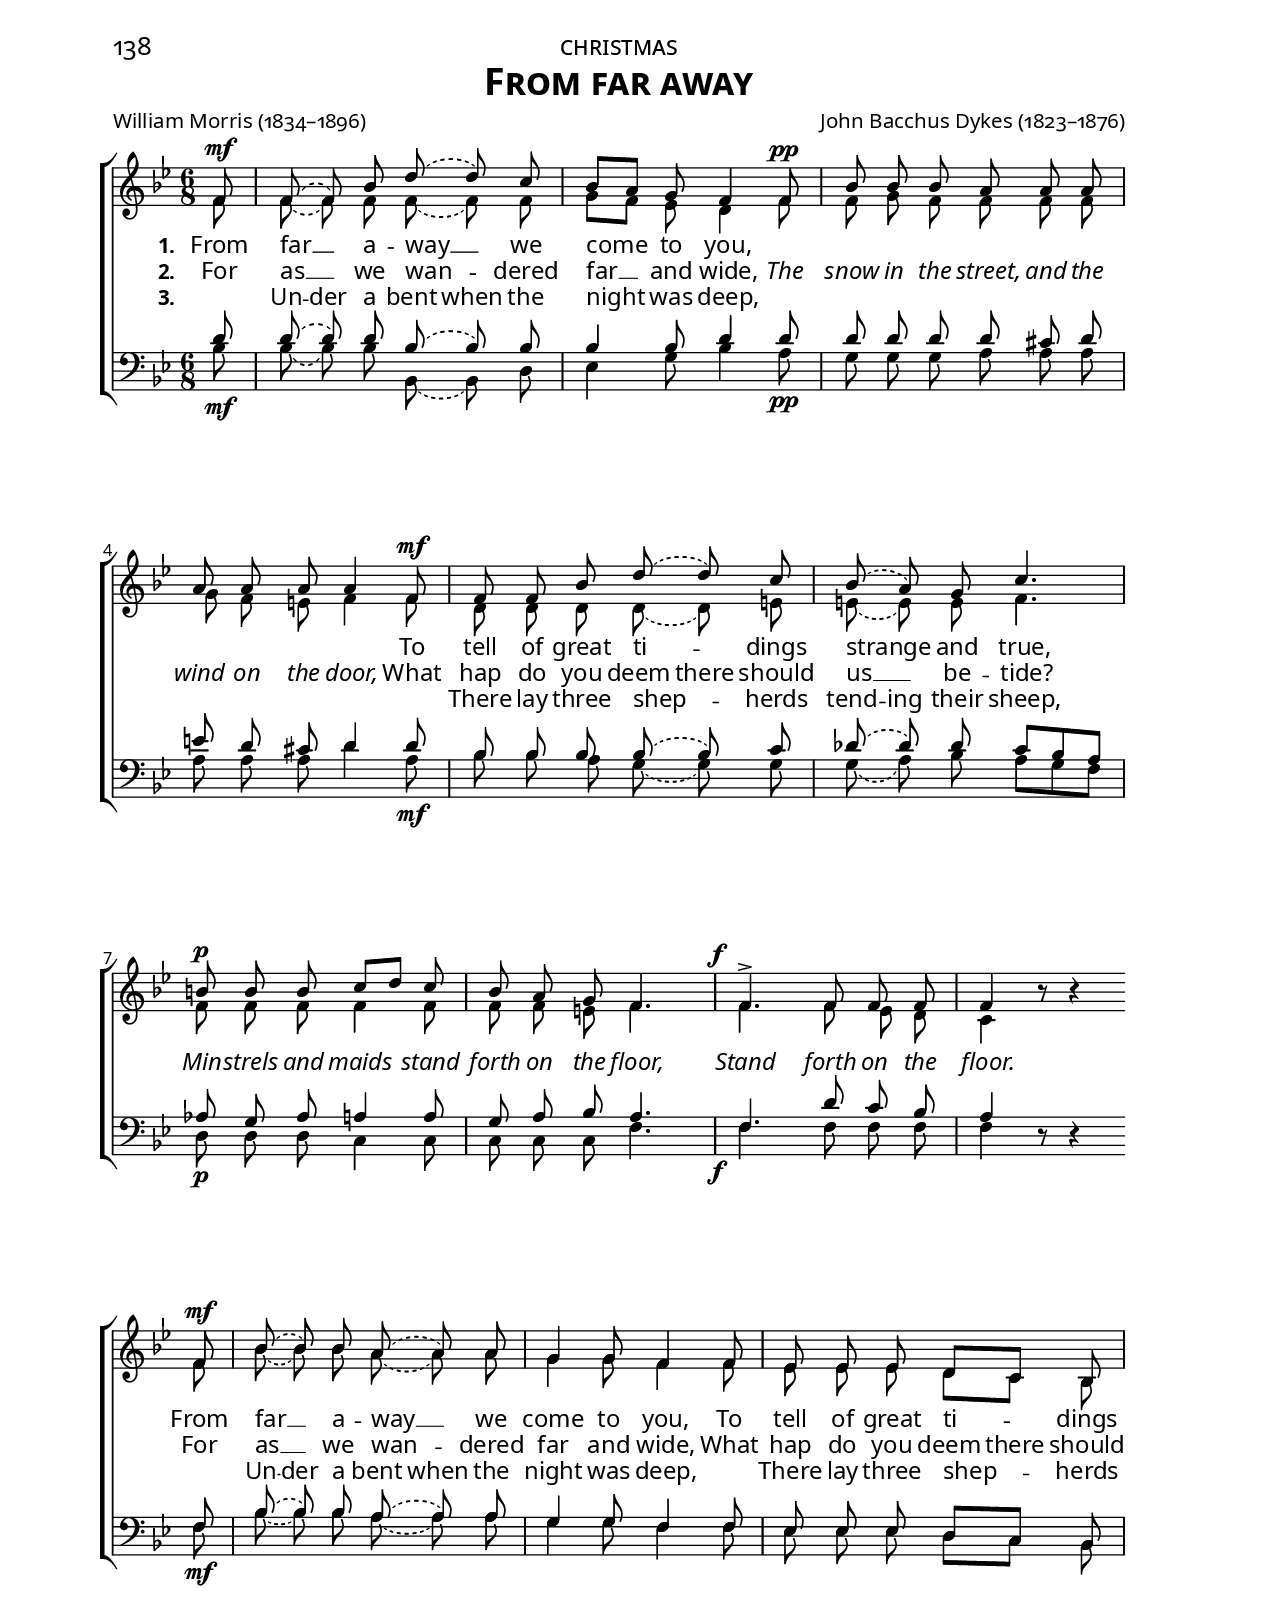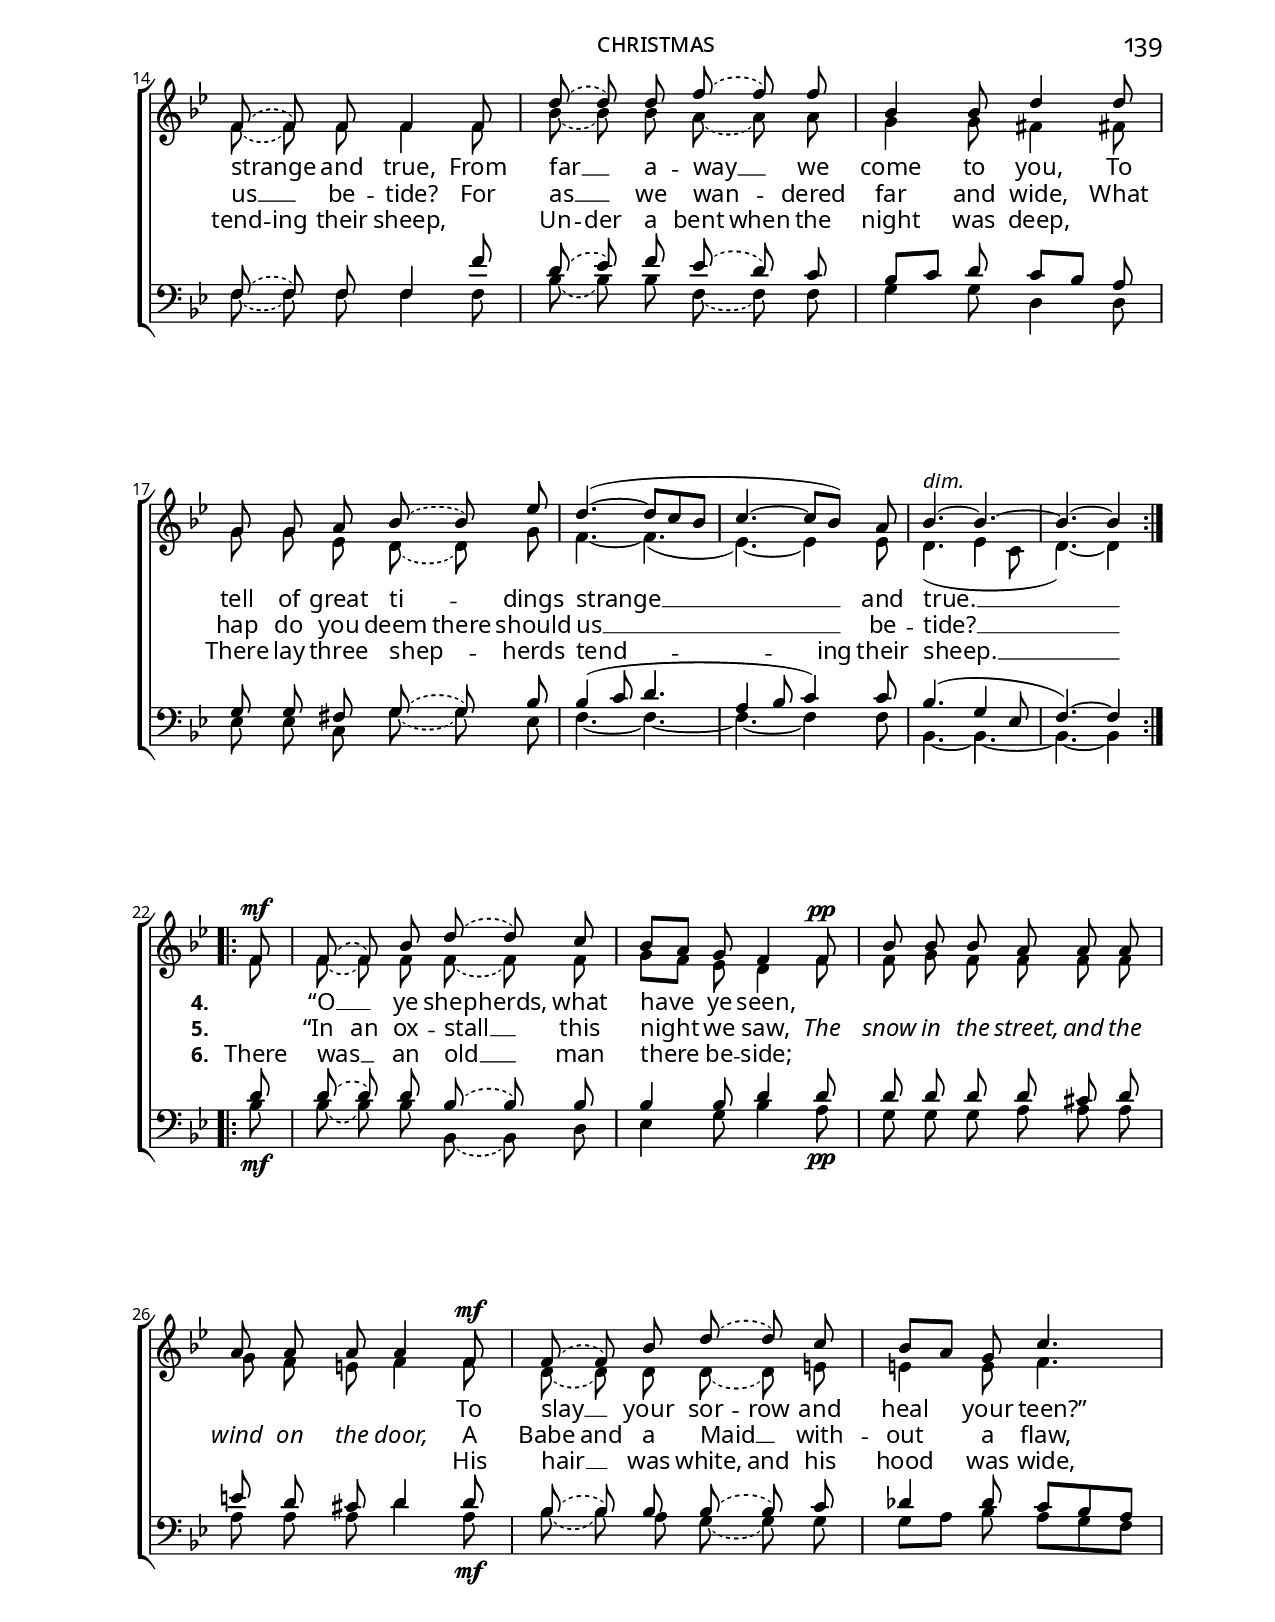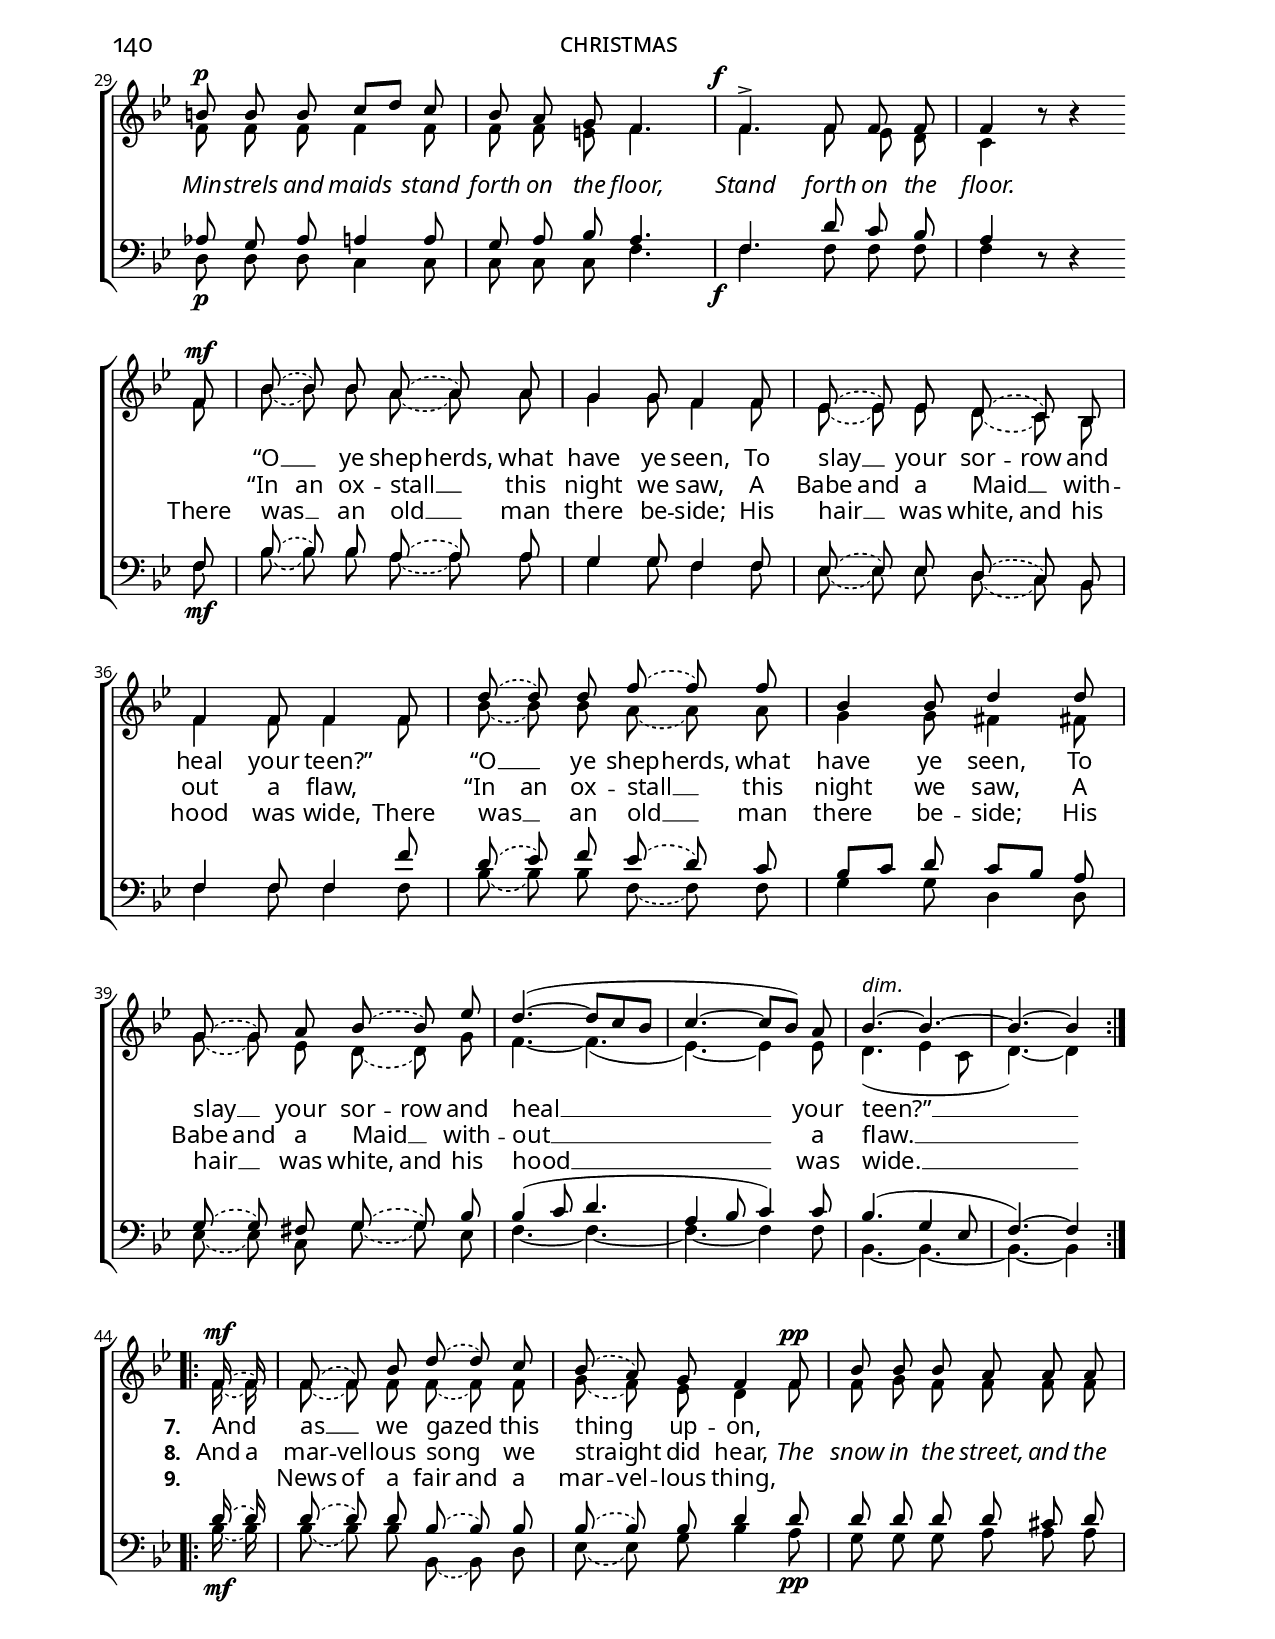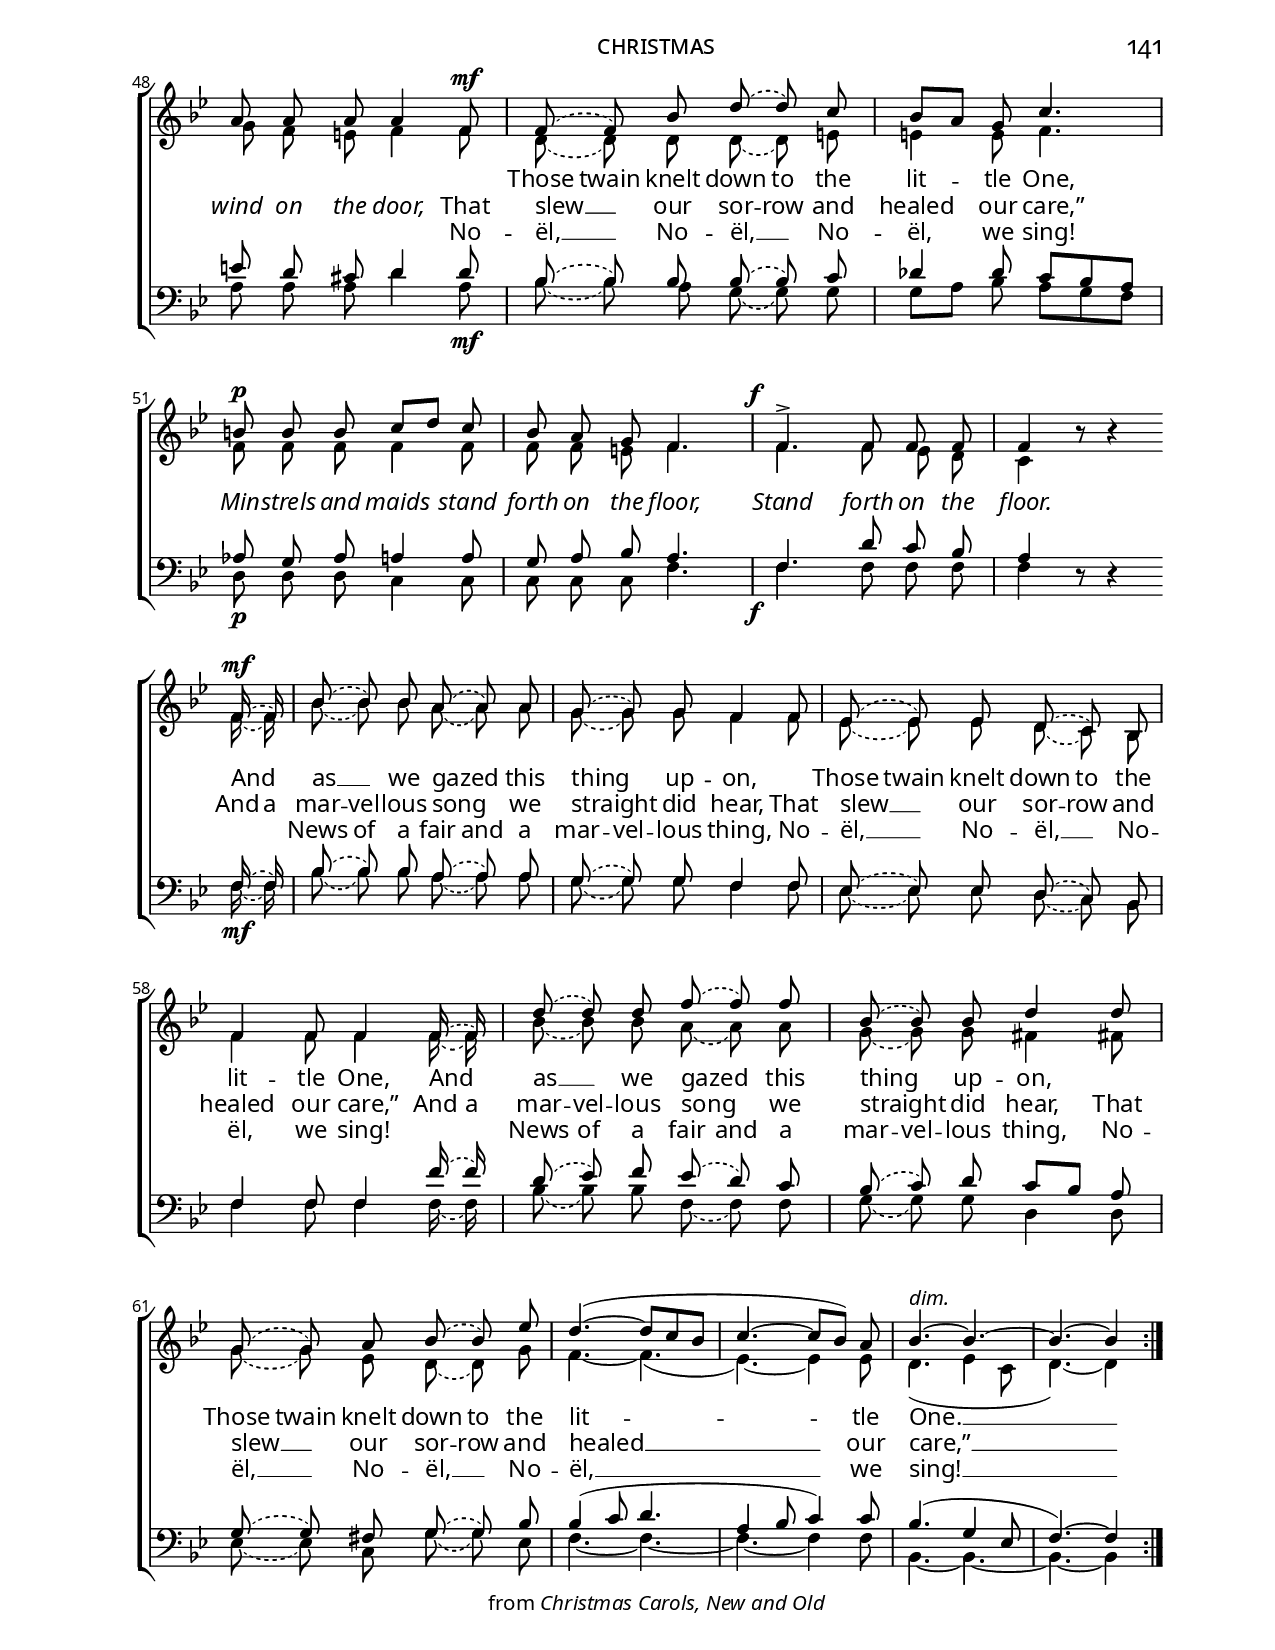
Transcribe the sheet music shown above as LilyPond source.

\version "2.14.2"
\include "util.ly"
\header {
  title = \markup{\override #'(font-name . "Garamond Premier Pro Semibold"){ \abs-fontsize #18 \smallCapsOldStyle"From far away"}}
  poet = \markup\oldStyleNum"William Morris (1834–1896)"
  composer = \markup\oldStyleNum"John Bacchus Dykes (1823–1876)"
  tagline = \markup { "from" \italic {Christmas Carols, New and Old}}
}
\paper {
  %print-all-headers = ##t
  paper-height = 11\in
  paper-width = 8.5\in
  indent = 0\in
  %system-system-spacing = #'((basic-distance . 10) (padding . 0))
  system-system-spacing =
    #'((basic-distance . 0)
       (minimum-distance . 0)
       (padding . -5)
       (stretchability . 100))
  ragged-last-bottom = ##f
  ragged-bottom = ##f
  two-sided = ##t
  inner-margin = 1\in
  outer-margin = 0.75\in
  top-margin = 0.26\in
  bottom-margin = 0.25\in
  first-page-number = #138
  print-first-page-number = ##t
  headerLine = \markup{\override #'(font-name . "Garamond Premier Pro") \smallCapsOldStyle"christmas"}
  oddHeaderMarkup = \markup\fill-line{
     \override #'(font-name . "Garamond Premier Pro")\abs-fontsize #12.5
     \combine 
        \fill-line{"" \on-the-fly #print-page-number-check-first
        \oldStylePageNum""
        }
        \fill-line{\headerLine}
  }
  evenHeaderMarkup = \markup {
     \override #'(font-name . "Garamond Premier Pro")\abs-fontsize #12.5
     \combine
        \on-the-fly #print-page-number-check-first
        \oldStylePageNum""
        \fill-line{\headerLine}
  }
}
#(set-global-staff-size 18) \paper{ #(define fonts (make-pango-font-tree "Garamond Premier Pro" "Garamond Premier Pro" "Garamond Premier Pro" (/ 18 20))) }
global = {
  \key bes \major
  \time 6/8
  \autoBeamOff
  \override DynamicLineSpanner #'staff-padding = #0.0
  \override DynamicLineSpanner #'Y-extent = #'(-1 . 1)
}

sopMusic = \relative c' {
  \repeat volta 3 {
    \partial 8 f8^\mf |
    \slurDashed
    f( f) bes8 d8( d) c8 |
    bes[ a] g f4 \bar"" f8^\pp |
    bes bes bes a a a |
    
    a a a a4 \bar"" f8^\mf |
    f f bes d8( d) c8 |
    bes( a) g c4. | 
    b8^\p b b c[ d] c |
    
    bes a g f4. |
    \once\override DynamicText #'X-offset = #'-3
    f^>^\f f8 f f |
    f4 bes8\rest bes4\rest  \bar""
    f8^\mf |
    bes( bes) bes8 a8( a) a8 |
    
    g4 g8 f4 f8 |
    ees ees ees d[ c] bes |
    f'( f) f8 f4 \bar"" f8 |
    
    d'( d) d8 f8( f) f8 |
    bes,4 bes8 d4 \bar"" d8 |
    g, g a bes( bes) ees8 |
    
    \slurSolid
    d4.(~ d8[ c bes] |
    c4.~ c8[ bes]) a |
    bes4.~^\markup\italic"dim." bes~ |
    \partial 8*5 bes~ bes4 \break
  }
  
  
  %2ndPage
  \repeat volta 3 {
    \partial 8 f8^\mf |
    \slurDashed
    f( f) bes8 d8( d) c8 |
    bes[ a] g f4 \bar"" f8^\pp |
    bes bes bes a a a |
    
    a a a a4 \bar"" f8^\mf |
    f( f) bes d8( d) c8 |
    bes[ a] g c4. | 
    b8^\p b b c[ d] c |
    
    bes a g f4. |
    \once\override DynamicText #'X-offset = #'-3
    f^>^\f f8 f f |
    f4 bes8\rest bes4\rest  \bar""
    f8^\mf |
    bes( bes) bes8 a8( a) a8 |
    
    g4 g8 f4 f8 |
    ees( ees) ees d( c) bes |
    f'4 f8 f4 \bar"" f8 |
    
    d'( d) d8 f8( f) f8 |
    bes,4 bes8 d4 \bar"" d8 |
    g,( g) a bes( bes) ees8 |
    
    \slurSolid
    d4.(~ d8[ c bes] |
    c4.~ c8[ bes]) a |
    bes4.~^\markup\italic"dim." bes~ |
    \partial 8*5 bes~ bes4 \break
  }
  
  
  
  
  %3rdPage
  \repeat volta 3 {
    \slurDashed
    \partial 8 f16(^\mf f) |
    f8( f) bes8 d8( d) c8 |
    bes( a) g f4 \bar"" f8^\pp |
    bes bes bes a a a |
    
    a a a a4 \bar"" f8^\mf |
    f( f) bes d8( d) c8 |
    bes[ a] g c4. | 
    b8^\p b b c[ d] c |
    
    bes a g f4. |
    \once\override DynamicText #'X-offset = #'-3
    f^>^\f f8 f f |
    f4 bes8\rest bes4\rest  \bar""
    f16(^\mf f) |
    bes8( bes) bes8 a8( a) a8 |
    
    g( g) g8 f4 f8 |
    ees( ees) ees d( c) bes |
    f'4 f8 f4 \bar"" f16( f) |
    
    d'8( d) d8 f8( f) f8 |
    bes,( bes) bes8 d4 \bar"" d8 |
    g,( g) a bes( bes) ees8 |
    
    \slurSolid
    d4.(~ d8[ c bes] |
    c4.~ c8[ bes]) a |
    bes4.~^\markup\italic"dim." bes~ |
    \partial 8*5 bes~ bes4 \break
  }
}
sopWords = \lyricmode {
  
}

altoMusic = \relative c' {
  f8 |
  \slurDashed
  f( f) f8 f8( f) f8 |
  g[ f] ees d4 f8 |
  f g f f f f |
  
  g f e f4 f8 |
  d d d d( d) e8 |
  e( e) e8 f4. |
  f8 f f f4 f8 |
  
  f f e f4. |
  f f8 ees d |
  c4 s4. f8 |
  bes( bes) bes8 a( a) a8 |
  
  g4 g8 f4 f8 |
  ees ees ees d[ c] bes |
  f'( f) f8 f4 f8 |
  
  bes( bes) bes8 a( a) a8 |
  g4 g8 fis4 fis!8 |
  g g ees d( d) g8 |
  
  \slurSolid
  f4.~ f( |
  ees)~ ees4 ees8 |
  d4.( ees4 c8 |
  d4.)~ d4
  
  
  
  
  
  
  
  
  %2ndPageAlto
  f8 |
  \slurDashed
  f( f) f8 f8( f) f8 |
  g[ f] ees d4 f8 |
  f g f f f f |
  
  g f e f4 f8 |
  d( d) d d( d) e8 |
  e4 e8 f4. |
  f8 f f f4 f8 |
  
  f f e f4. |
  f f8 ees d |
  c4 s4. f8 |
  bes( bes) bes8 a( a) a8 |
  
  g4 g8 f4 f8 |
  ees( ees) ees d( c) bes |
  f'4 f8 f4 f8 |
  
  bes( bes) bes8 a( a) a8 |
  g4 g8 fis4 fis!8 |
  g( g) ees d( d) g8 |
  
  \slurSolid
  f4.~ f( |
  ees)~ ees4 ees8 |
  d4.( ees4 c8 |
  d4.)~ d4
  
  
  
  
  
  
  
  
  
  
  
  %3rdPageAlto
  \slurDashed
  f16( f) |
  f8( f) f8 f8( f) f8 |
  g( f) ees d4 f8 |
  f g f f f f |
  
  g f e f4 f8 |
  d( d) d d( d) e8 |
  e4 e8 f4. |
  f8 f f f4 f8 |
  
  f f e f4. |
  f f8 ees d |
  c4 s4. f16( f) |
  bes8( bes) bes8 a( a) a8 |
  
  g( g) g8 f4 f8 |
  ees( ees) ees d( c) bes |
  f'4 f8 f4 f16( f) |
  
  bes8( bes) bes8 a( a) a8 |
  g( g) g8 fis4 fis!8 |
  g( g) ees d( d) g8 |
  
  \slurSolid
  f4.~ f( |
  ees)~ ees4 ees8 |
  d4.( ees4 c8 |
  d4.)~ d4
}
altoWords = \lyricmode {
  \dropLyricsIX
  \set stanza = #"1. "
  From far __ a -- way __ we come to you,
  
  %\markup\italic The \markup\italic snow \markup\italic in \markup\italic the \markup\italic street, \markup\italic and \markup\italic the \markup\italic wind \markup\italic on \markup\italic the \markup\italic door,
  \repeat unfold 11 \skip1
  
  To tell of great ti -- \set associatedVoice = "sopranos"
  dings strange and true,
  \unset associatedVoice
  
  %\markup\italic Min -- \markup\italic strels \markup\italic and \markup\italic maids \markup\italic stand \markup\italic forth \markup\italic on \markup\italic the \markup\italic floor, \markup\italic Stand \markup\italic forth \markup\italic on \markup\italic the \markup\italic floor.
  \repeat unfold 14{\skip1}
  
  From far __ a -- way __ we come to you,
  To tell of great ti -- dings strange and true,
  From far __ a -- way __ we come to you,
  To tell of great ti -- \set associatedVoice = "sopranos"
  dings strange __ and true. __
  \unset associatedVoice
  
  
  
  \set stanza = #"4. "
  "" “O __ ye \set ignoreMelismata = ##t shep -- herds, \unset ignoreMelismata what have ye seen,
  
  %\markup\italic The \markup\italic snow \markup\italic in \markup\italic the \markup\italic street, \markup\italic and \markup\italic the \markup\italic wind \markup\italic on \markup\italic the \markup\italic door,
  \repeat unfold 11 \skip1
  
  To slay __ your \set ignoreMelismata = ##t sor -- row \unset ignoreMelismata and heal your teen?”
  
  %\markup\italic Min -- \markup\italic strels \markup\italic and \markup\italic maids \markup\italic stand \markup\italic forth \markup\italic on \markup\italic the \markup\italic floor, \markup\italic Stand \markup\italic forth \markup\italic on \markup\italic the \markup\italic floor.
  \repeat unfold 14{\skip1}
  
  \skip1 “O __ ye \set ignoreMelismata = ##t shep -- herds, \unset ignoreMelismata what have ye seen,
  To slay __ your \set ignoreMelismata = ##t sor -- row \unset ignoreMelismata and heal your teen?”
  \skip1 “O __ ye \set ignoreMelismata = ##t shep -- herds, \unset ignoreMelismata what have ye seen,
  To slay __ your \set ignoreMelismata = ##t sor -- row \unset ignoreMelismata and heal __ your teen?” __
  
  
  
  
  \set stanza = #"7. "
  And as __ we gazed this thing up -- on,
  
  %%\markup\italic The \markup\italic snow \markup\italic in \markup\italic the \markup\italic street, \markup\italic and \markup\italic the \markup\italic wind \markup\italic on \markup\italic the \markup\italic door,
  \repeat unfold 11 \skip1
  
  \set ignoreMelismata = ##t
  \skip1 Those twain knelt down to the lit -- tle One,
  
  %\markup\italic Min -- \markup\italic strels \markup\italic and \markup\italic maids \markup\italic stand \markup\italic forth \markup\italic on \markup\italic the \markup\italic floor, \markup\italic Stand \markup\italic forth \markup\italic on \markup\italic the \markup\italic floor.
  \repeat unfold 14{\skip1}
  
  And _ as __ _ we gazed _ this thing _ up -- on,
  \skip1 Those twain knelt down to the lit -- tle One,
  And _ as __ _ we gazed _ this thing _ up -- on,
  \skip1 Those twain knelt down to
  \unset ignoreMelismata
  the lit -- tle One. __
}
altoWordsII = \lyricmode {
  \dropLyricsIX
%\markup\italic 
  \set stanza = #"2. "
  For as __ we wan -- dered far __ and wide,
  
  \set associatedVoice = "sopranos"
  \markup\italic The \markup\italic snow \markup\italic in \markup\italic the \markup\italic street, \markup\italic and \markup\italic the \markup\italic wind \markup\italic on \markup\italic the \markup\italic door,
  \unset associatedVoice
  
  What hap do you \set ignoreMelismata = ##t deem there \unset ignoreMelismata should us __ be -- tide?
  
  \markup\italic Min -- \markup\italic strels \markup\italic and \markup\italic maids \markup\italic stand \markup\italic forth \markup\italic on \markup\italic the \markup\italic floor,
  \set associatedVoice = "sopranos"
  \markup\italic Stand \markup\italic forth \markup\italic on \markup\italic the \markup\italic floor.
  \unset associatedVoice
  %\repeat unfold 14{\skip1}
  
  For as __ we wan -- dered far and wide,
  What hap do you \set ignoreMelismata = ##t deem there \unset ignoreMelismata should us __ be -- tide?
  For as __ we wan -- dered far and wide,
  What hap do you \set ignoreMelismata = ##t deem there \unset ignoreMelismata \set associatedVoice = "sopranos"
  should us __ be -- tide? __
  \unset associatedVoice
  
  
  
  \set stanza = #"5. "
  "" \set ignoreMelismata = ##t
  “In an ox -- stall __ _ this night _ we saw,
  
  \set associatedVoice = "sopranos"
  \markup\italic The \markup\italic snow \markup\italic in \markup\italic the \markup\italic street, \markup\italic and \markup\italic the \markup\italic wind \markup\italic on \markup\italic the \markup\italic door,
  \unset associatedVoice
  
  A Babe and a Maid __ _ with -- out a flaw,
  
  \markup\italic Min -- \markup\italic strels \markup\italic and \markup\italic maids \markup\italic stand \markup\italic forth \markup\italic on \markup\italic the \markup\italic floor,
  \set associatedVoice = "sopranos"
  \markup\italic Stand \markup\italic forth \markup\italic on \markup\italic the \markup\italic floor.
  \unset associatedVoice
  %\repeat unfold 14{\skip1}
  
  \skip1 “In an ox -- stall __ _ this night we saw,
  A Babe and a Maid __ _ with -- out a flaw,
  \skip1 “In an ox -- stall __ _ this night we saw,
  A Babe and a \unset ignoreMelismata
  Maid __ with -- out __ a flaw. __
  
  
  
  
  \set stanza = #"8. "
  \set ignoreMelismata = ##t
  And a mar -- vel -- lous song _ we straight _ did hear,
  
  \set associatedVoice = "sopranos"
  \markup\italic The \markup\italic snow \markup\italic in \markup\italic the \markup\italic street, \markup\italic and \markup\italic the \markup\italic wind \markup\italic on \markup\italic the \markup\italic door,
  \unset associatedVoice
  
  That slew __ _ our sor -- row and healed our care,”
  
  \markup\italic Min -- \markup\italic strels \markup\italic and \markup\italic maids \markup\italic stand \markup\italic forth \markup\italic on \markup\italic the \markup\italic floor,
  \set associatedVoice = "sopranos"
  \markup\italic Stand \markup\italic forth \markup\italic on \markup\italic the \markup\italic floor.
  \unset associatedVoice
  %\repeat unfold 14{\skip1}
  
  And a mar -- vel -- lous song _ we straight _ did hear,
  That slew __ _ our sor -- row and healed our care,”
  And a mar -- vel -- lous song _ we straight _ did hear,
  That slew __ _ our sor -- row
  \unset ignoreMelismata
  and healed __ our care,” __
}
altoWordsIII = \lyricmode {
  \dropLyricsIX
  \set stanza = #"3. "
  \skip1
  \set ignoreMelismata = ##t
  Un -- der a bent when the night _ was deep,
  
  %%\markup\italic The \markup\italic snow \markup\italic in \markup\italic the \markup\italic street, \markup\italic and \markup\italic the \markup\italic wind \markup\italic on \markup\italic the \markup\italic door,
  \repeat unfold 11 \skip1
  
  \skip1 There lay three shep -- _
  \set associatedVoice = "sopranos"
  herds tend -- ing their sheep,
  \unset ignoreMelismata
  \unset associatedVoice
  
  %\markup\italic Min -- \markup\italic strels \markup\italic and \markup\italic maids \markup\italic stand \markup\italic forth \markup\italic on \markup\italic the \markup\italic floor, \markup\italic Stand \markup\italic forth \markup\italic on \markup\italic the \markup\italic floor.
  \repeat unfold 14{\skip1}
  
  \skip1 \set ignoreMelismata = ##t
  Un -- der a bent when the night was deep,
  \skip1 There lay three shep -- _ herds tend -- ing their sheep,
  \skip1 Un -- der a bent when the night was deep,
  \skip1 There lay three shep -- _ herds
  \set associatedVoice = "sopranos"
  tend -- _ _ _ _ _ ing
  \unset ignoreMelismata
  their sheep. __
  \unset associatedVoice
  
  
  
  \set stanza = #"6. "
  There was __ an old __ man there be -- side;
  
  %%\markup\italic The \markup\italic snow \markup\italic in \markup\italic the \markup\italic street, \markup\italic and \markup\italic the \markup\italic wind \markup\italic on \markup\italic the \markup\italic door,
  \repeat unfold 11 \skip1
  
  \set ignoreMelismata = ##t
  His hair __ _ was white, and his hood was wide,
  
  %\markup\italic Min -- \markup\italic strels \markup\italic and \markup\italic maids \markup\italic stand \markup\italic forth \markup\italic on \markup\italic the \markup\italic floor, \markup\italic Stand \markup\italic forth \markup\italic on \markup\italic the \markup\italic floor.
  \repeat unfold 14{\skip1}
  
  There was __ _ an old __ _ man there be -- side;
  His hair __ _ was white, and his hood was wide,
  There was __ _ an old __ _ man there be -- side;
  His hair __ _ was white, and
  \unset ignoreMelismata
  his hood __ was wide. __
  
  
  
  
  \set stanza = #"9. "
  \set ignoreMelismata = ##t
  "" "" News of a fair and a mar -- vel -- lous thing,
  
  %%\markup\italic The \markup\italic snow \markup\italic in \markup\italic the \markup\italic street, \markup\italic and \markup\italic the \markup\italic wind \markup\italic on \markup\italic the \markup\italic door,
  \repeat unfold 11 \skip1
  
  No -- ël, __ _ No -- ël, __ _ No -- ël, we sing!
  
  %\markup\italic Min -- \markup\italic strels \markup\italic and \markup\italic maids \markup\italic stand \markup\italic forth \markup\italic on \markup\italic the \markup\italic floor, \markup\italic Stand \markup\italic forth \markup\italic on \markup\italic the \markup\italic floor.
  \repeat unfold 14{\skip1}
  
  "" "" News of a fair and a mar -- vel -- lous thing,
  No -- ël, __ _ No -- ël, __ _ No -- ël, we sing!
  "" "" News of a fair and a mar -- vel -- lous thing,
  \unset ignoreMelismata
  No -- ël, __ No -- ël, __ No -- ël, __ we sing! __
}
altoWordsIV = \lyricmode {
}
altoWordsV = \lyricmode {
}
altoWordsVI = \lyricmode {
}
altoWordsVII = \lyricmode {
}
altoWordsVIII = \lyricmode {
}
altoWordsIX = \lyricmode {
}

tenorMusic = \relative c {
  d'8_\mf |
  \slurDashed
  d( d) d8 bes( bes) bes8 |
  bes4 bes8 d4 d8_\pp |
  d d d d cis d |
  
  e d cis d4 d8_\mf |
  bes bes bes bes( bes) c8 |
  des( des) des8 c[ bes a] |
  aes_\p g aes a4 a8 |
  
  g a bes a4. |
  \once\override DynamicText #'X-offset = #'-3
  f4._\f d'8 c bes |
  a4 s4. f8_\mf |
  bes( bes) bes8 a8( a) a8 |
  
  g4 g8 f4 f8 |
  ees ees ees d[ c] bes |
  f'( f) f8 f4 f'8 |
  
  d( ees) f ees( d) c |
  bes[ c] d c[ bes] a |
  g g fis g( g) bes8 |
  
  \slurSolid
  bes4( c8 d4. |
  a4 bes8 c4) c8 |
  bes4.( g4 ees8 |
  f4.)~ f4
  
  
  
  
  
  
  %2ndPageTenor
  d'8_\mf |
  \slurDashed
  d( d) d8 bes( bes) bes8 |
  bes4 bes8 d4 d8_\pp |
  d d d d cis d |
  
  e d cis d4 d8_\mf |
  bes( bes) bes bes( bes) c8 |
  des4 des8 c[ bes a] |
  aes_\p g aes a4 a8 |
  
  g a bes a4. |
  \once\override DynamicText #'X-offset = #'-3
  f4._\f d'8 c bes |
  a4 s4. f8_\mf |
  bes( bes) bes8 a8( a) a8 |
  
  g4 g8 f4 f8 |
  ees( ees) ees d( c) bes |
  f'4 f8 f4 f'8 |
  
  d( ees) f ees( d) c |
  bes[ c] d c[ bes] a |
  g( g) fis g( g) bes8 |
  
  \slurSolid
  bes4( c8 d4. |
  a4 bes8 c4) c8 |
  bes4.( g4 ees8 |
  f4.)~ f4
  
  
  
  
  
  
  
  
  %3rdPageTenor
  \slurDashed
  d'16(_\mf d) |
  d8( d) d8 bes( bes) bes8 |
  bes8( bes) bes8 d4 d8_\pp |
  d d d d cis d |
  
  e d cis d4 d8_\mf |
  bes( bes) bes bes( bes) c8 |
  des4 des8 c[ bes a] |
  aes_\p g aes a4 a8 |
  
  g a bes a4. |
  \once\override DynamicText #'X-offset = #'-3
  f4._\f d'8 c bes |
  a4 s4. f16(_\mf f) |
  bes8( bes) bes8 a8( a) a8 |
  
  g8( g) g8 f4 f8 |
  ees( ees) ees d( c) bes |
  f'4 f8 f4 f'16( f) |
  
  d8( ees) f ees( d) c |
  bes( c) d c[ bes] a |
  g( g) fis g( g) bes8 |
  
  \slurSolid
  bes4( c8 d4. |
  a4 bes8 c4) c8 |
  bes4.( g4 ees8 |
  f4.)~ f4
}
tenorWords = \lyricmode {

}

bassMusic = \relative c {
  bes'8 |
  \slurDashed
  bes( bes) bes8 bes,( bes) d8 |
  ees4 g8 bes4 a8 |
  g g g a a a |
  
  a a a d4 a8 |
  bes bes a g( g) g8 |
  g( a) bes a[ g f] |
  d d d c4 c8 |
  
  c c c f4. |
  f f8 f f |
  f4 d8\rest d4\rest f8 |
  bes( bes) bes8 a( a) a8 |
  
  g4 g8 f4 f8 |
  ees ees ees d[ c] bes |
  f'8( f) f8 f4 f8 |
  
  bes( bes) bes8 f( f) f8 |
  g4 g8 d4 d8 |
  ees ees c g'( g) ees8 |
  
  f4.~ f~ |
  f~ f4 f8 |
  bes,4.~ bes~ |
  bes~ bes4
  
  
  
  
  
  
  %2ndPageBass
  bes'8 |
  \slurDashed
  bes( bes) bes8 bes,( bes) d8 |
  ees4 g8 bes4 a8 |
  g g g a a a |
  
  a a a d4 a8 |
  bes( bes) a g( g) g8 |
  g[ a] bes a[ g f] |
  d d d c4 c8 |
  
  c c c f4. |
  f f8 f f |
  f4 d8\rest d4\rest f8 |
  bes( bes) bes8 a( a) a8 |
  
  g4 g8 f4 f8 |
  ees( ees) ees d( c) bes |
  f'4 f8 f4 f8 |
  
  bes( bes) bes8 f( f) f8 |
  g4 g8 d4 d8 |
  ees( ees) c g'( g) ees8 |
  
  f4.~ f~ |
  f~ f4 f8 |
  bes,4.~ bes~ |
  bes~ bes4
  
  
  
  
  
  %3rdPageBass
  \slurDashed
  bes'16( bes) |
  bes8( bes) bes8 bes,( bes) d8 |
  ees8( ees) g8 bes4 a8 |
  g g g a a a |
  
  a a a d4 \bar"" a8 |
  bes( bes) a g( g) g8 |
  g[ a] bes a[ g f] |
  d d d c4 c8 |
  
  c c c f4. |
  f f8 f f |
  f4 d8\rest d4\rest f16( f) |
  bes8( bes) bes8 a( a) a8 |
  
  g( g) g8 f4 \bar"" f8 |
  ees( ees) ees d( c) bes |
  f'4 f8 f4 f16( f) |
  
  bes8( bes) bes8 f( f) f8 |
  g( g) g8 d4 d8 |
  ees( ees) c g'( g) ees8 |
  
  f4.~ f~ |
  f~ f4 f8 |
  bes,4.~ bes~ |
  bes~ bes4
}
bassWords = \lyricmode {

}

pianoRH = \relative c' {
  
}
pianoLH = \relative c' {
  
}

\score {
  <<
   \new ChoirStaff <<
%    \new Lyrics = sopranos \with { \override VerticalAxisGroup #'nonstaff-relatedstaff-spacing = #'((basic-distance . 1)) }
    \new Staff = women <<
      \new Voice = "sopranos" { \voiceOne << \global \sopMusic >> }
      \new Voice = "altos" { \voiceTwo << \global \altoMusic >> }
    >>
    \new Lyrics \with { alignAboveContext = #"women" \override VerticalAxisGroup #'nonstaff-relatedstaff-spacing = #'((basic-distance . 1))} \lyricsto "sopranos" \sopWords
    \new Lyrics = "altosIX"  \with { alignBelowContext = #"women" \override VerticalAxisGroup #'nonstaff-relatedstaff-spacing = #'((basic-distance . 1))} \lyricsto "altos" \altoWordsIX
    \new Lyrics = "altosVIII"  \with { alignBelowContext = #"women" \override VerticalAxisGroup #'nonstaff-relatedstaff-spacing = #'((basic-distance . 1))} \lyricsto "altos" \altoWordsVIII
    \new Lyrics = "altosVII"  \with { alignBelowContext = #"women" \override VerticalAxisGroup #'nonstaff-relatedstaff-spacing = #'((basic-distance . 1))} \lyricsto "altos" \altoWordsVII
    \new Lyrics = "altosVI"  \with { alignBelowContext = #"women" \override VerticalAxisGroup #'nonstaff-relatedstaff-spacing = #'((basic-distance . 1))} \lyricsto "altos" \altoWordsVI
    \new Lyrics = "altosV"  \with { alignBelowContext = #"women" \override VerticalAxisGroup #'nonstaff-relatedstaff-spacing = #'((basic-distance . 1))} \lyricsto "altos" \altoWordsV
    \new Lyrics = "altosIV"  \with { alignBelowContext = #"women" \override VerticalAxisGroup #'nonstaff-relatedstaff-spacing = #'((basic-distance . 1))} \lyricsto "altos" \altoWordsIV
    \new Lyrics = "altosIII"  \with { alignBelowContext = #"women" \override VerticalAxisGroup #'nonstaff-relatedstaff-spacing = #'((basic-distance . 1))} \lyricsto "altos" \altoWordsIII
    \new Lyrics = "altosII"  \with { alignBelowContext = #"women" \override VerticalAxisGroup #'nonstaff-relatedstaff-spacing = #'((basic-distance . 1))} \lyricsto "altos" \altoWordsII
    \new Lyrics = "altos"  \with { alignBelowContext = #"women" \override VerticalAxisGroup #'nonstaff-relatedstaff-spacing = #'((padding . -0.5))} \lyricsto "altos" \altoWords
   \new Staff = men <<
      \clef bass
      \new Voice = "tenors" { \voiceOne << \global \tenorMusic >> }
      \new Voice = "basses" { \voiceTwo << \global \bassMusic >> }
    >>
    \new Lyrics \with { alignAboveContext = #"men" \override VerticalAxisGroup #'nonstaff-relatedstaff-spacing = #'((basic-distance . 1)) } \lyricsto "tenors" \tenorWords
    \new Lyrics \with { alignBelowContext = #"men" \override VerticalAxisGroup #'nonstaff-relatedstaff-spacing = #'((basic-distance . 1)) } \lyricsto "basses" \bassWords
  >>
%    \new PianoStaff << \new Staff { \new Voice { \pianoRH } } \new Staff { \clef "bass" \pianoLH } >>
  >>
  \layout {
  \context {
    \Lyrics
    \override LyricText #'font-size = #1.3
  }
%6.14 \context {\Lyrics\override LyricText #'font-size = #0.9 }
    \context {
      \Score
      \override SpacingSpanner #'base-shortest-duration = #(ly:make-moment 1 4)
      \override SpacingSpanner #'common-shortest-duration = #(ly:make-moment 1 4)
    }
    \context {
      % Remove all empty staves
      % \Staff \RemoveEmptyStaves \override VerticalAxisGroup #'remove-first = ##t
    }
    \context {
      \Lyrics
      \override LyricText #'X-offset = #center-on-word
    }
  }
}

